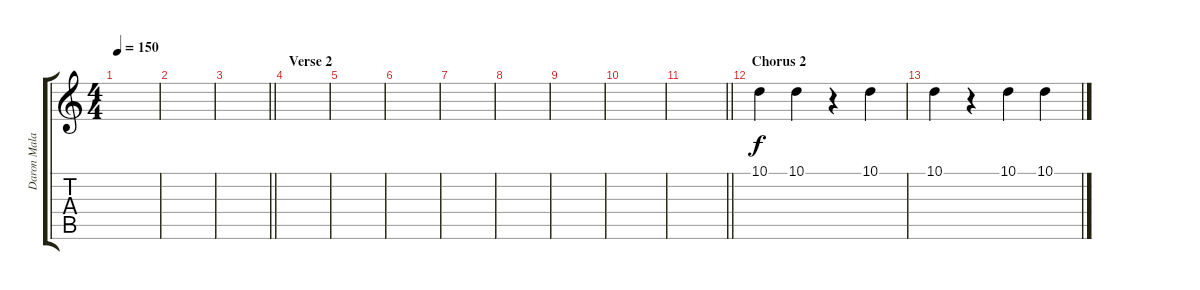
\track ("Daron Malakian(Vocals)" "Daron Mala") {instrument cello}
\staff {score tabs}
\tuning (E4 B3 G3 D3 A2 E2) {hide}
\ts (4 4)
\tempo 150
\clef g2
\ks c
|
|
\barLineRight lightlight
|
\section ("" "Verse 2")
|
|
|
|
|
|
|
\barLineRight lightlight
|
\section ("" "Chorus 2")
10.1.4 10.1.4 r.4 10.1.4 |
10.1.4 r.4 10.1.4 10.1.4
